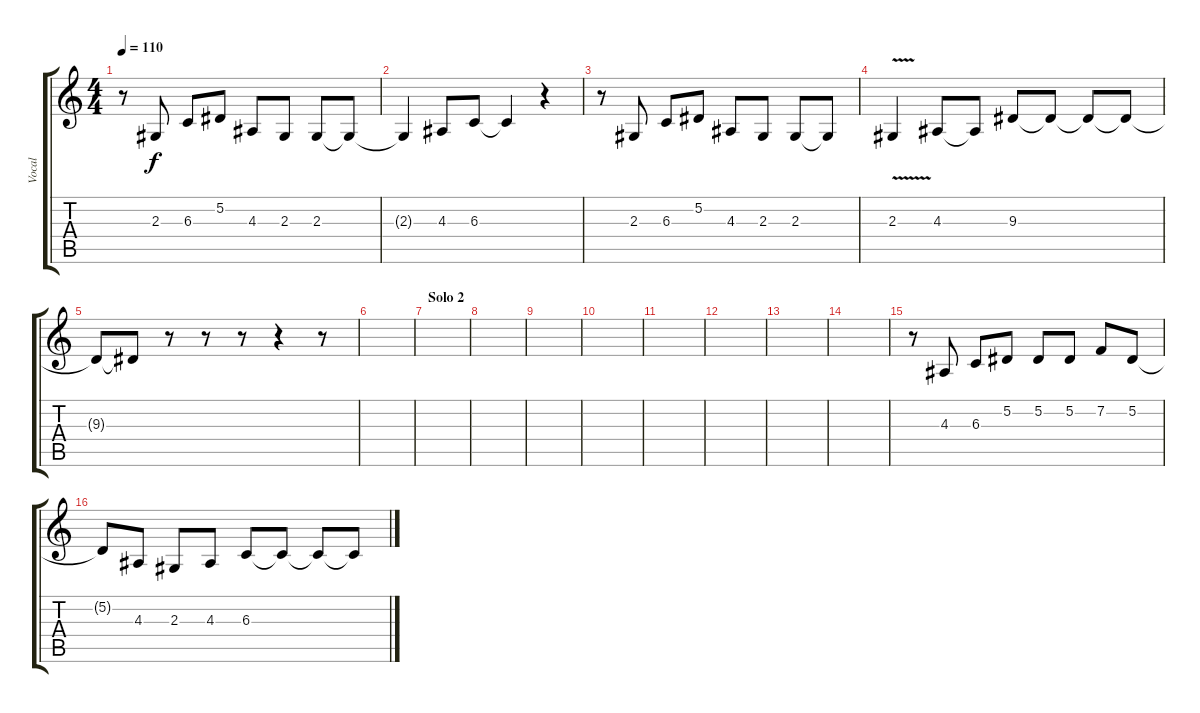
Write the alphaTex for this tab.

\track ("Vocal" "Vocal") {instrument harmonica}
\staff {score tabs}
\tuning (Eb4 Bb3 Gb3 Db3 Ab2 Eb2) {hide}
\ts (4 4)
\tempo 110
\clef g2
\ks c
r.8{dy f} 2.3.8 6.3.8 5.2.8 4.3.8 2.3.8 2.3.8 2.3{t}.8 |
2.3{t}.4 4.3.8 6.3.8 6.3{t}.4 r.4 |
r.8 2.3.8 6.3.8 5.2.8 4.3.8 2.3.8 2.3.8 2.3{t}.8 |
2.3{v}.4 4.3.8 4.3{t}.8 9.3.8 9.3{t}.8 9.3{t}.8 9.3{t}.8 |
9.3{t}.8 9.3{t}.8 r.8 r.8 r.8 r.4 r.8 |
|
\section ("" "Solo 2")
|
|
|
|
|
|
|
|
r.8 4.3.8 6.3.8 5.2.8 5.2.8 5.2.8 7.2.8 5.2.8 |
5.2{t}.8 4.3.8 2.3.8 4.3.8 6.3.8 6.3{t}.8 6.3{t}.8 6.3{t}.8
